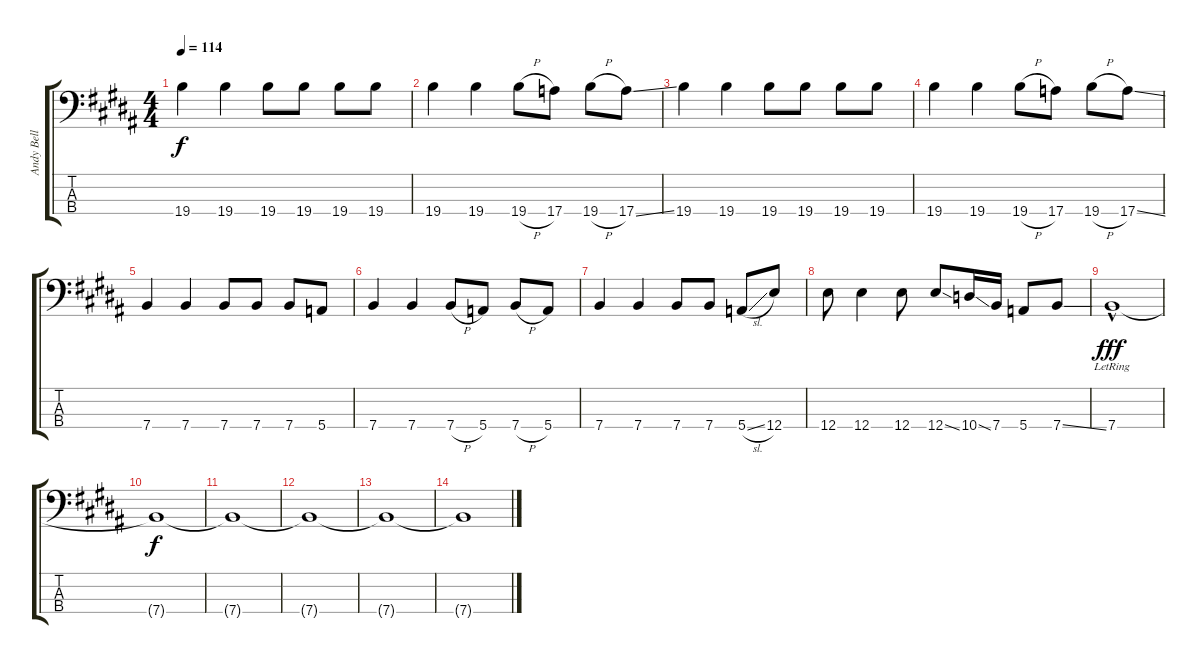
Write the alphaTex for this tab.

\track ("Andy Bell" "Andy Bell") {instrument electricbassfinger}
\staff {score tabs}
\tuning (G2 D2 A1 E1) {hide}
\ts (4 4)
\tempo 114
\clef f4
\ks b
19.4.4{dy f} 19.4.4 19.4.8 19.4.8 19.4.8 19.4.8 |
19.4.4 19.4.4 19.4{h}.8 17.4.8 19.4{h}.8 17.4{ss}.8 |
19.4.4 19.4.4 19.4.8 19.4.8 19.4.8 19.4.8 |
19.4.4 19.4.4 19.4{h}.8 17.4.8 19.4{h}.8 17.4{ss}.8 |
7.4.4 7.4.4 7.4.8 7.4.8 7.4.8 5.4.8 |
7.4.4 7.4.4 7.4{h}.8 5.4.8 7.4{h}.8 5.4.8 |
7.4.4 7.4.4 7.4.8 7.4.8 5.4{sl}.8 12.4.8 |
12.4.8 12.4.4 12.4.8 12.4{ss}.8 10.4{ss}.16 7.4.16 5.4.8 7.4{ss}.8 |
7.4{hac lr}.1{dy fff} |
7.4{t}.1{dy f} |
7.4{t}.1 |
7.4{t}.1 |
7.4{t}.1 |
7.4{t}.1
